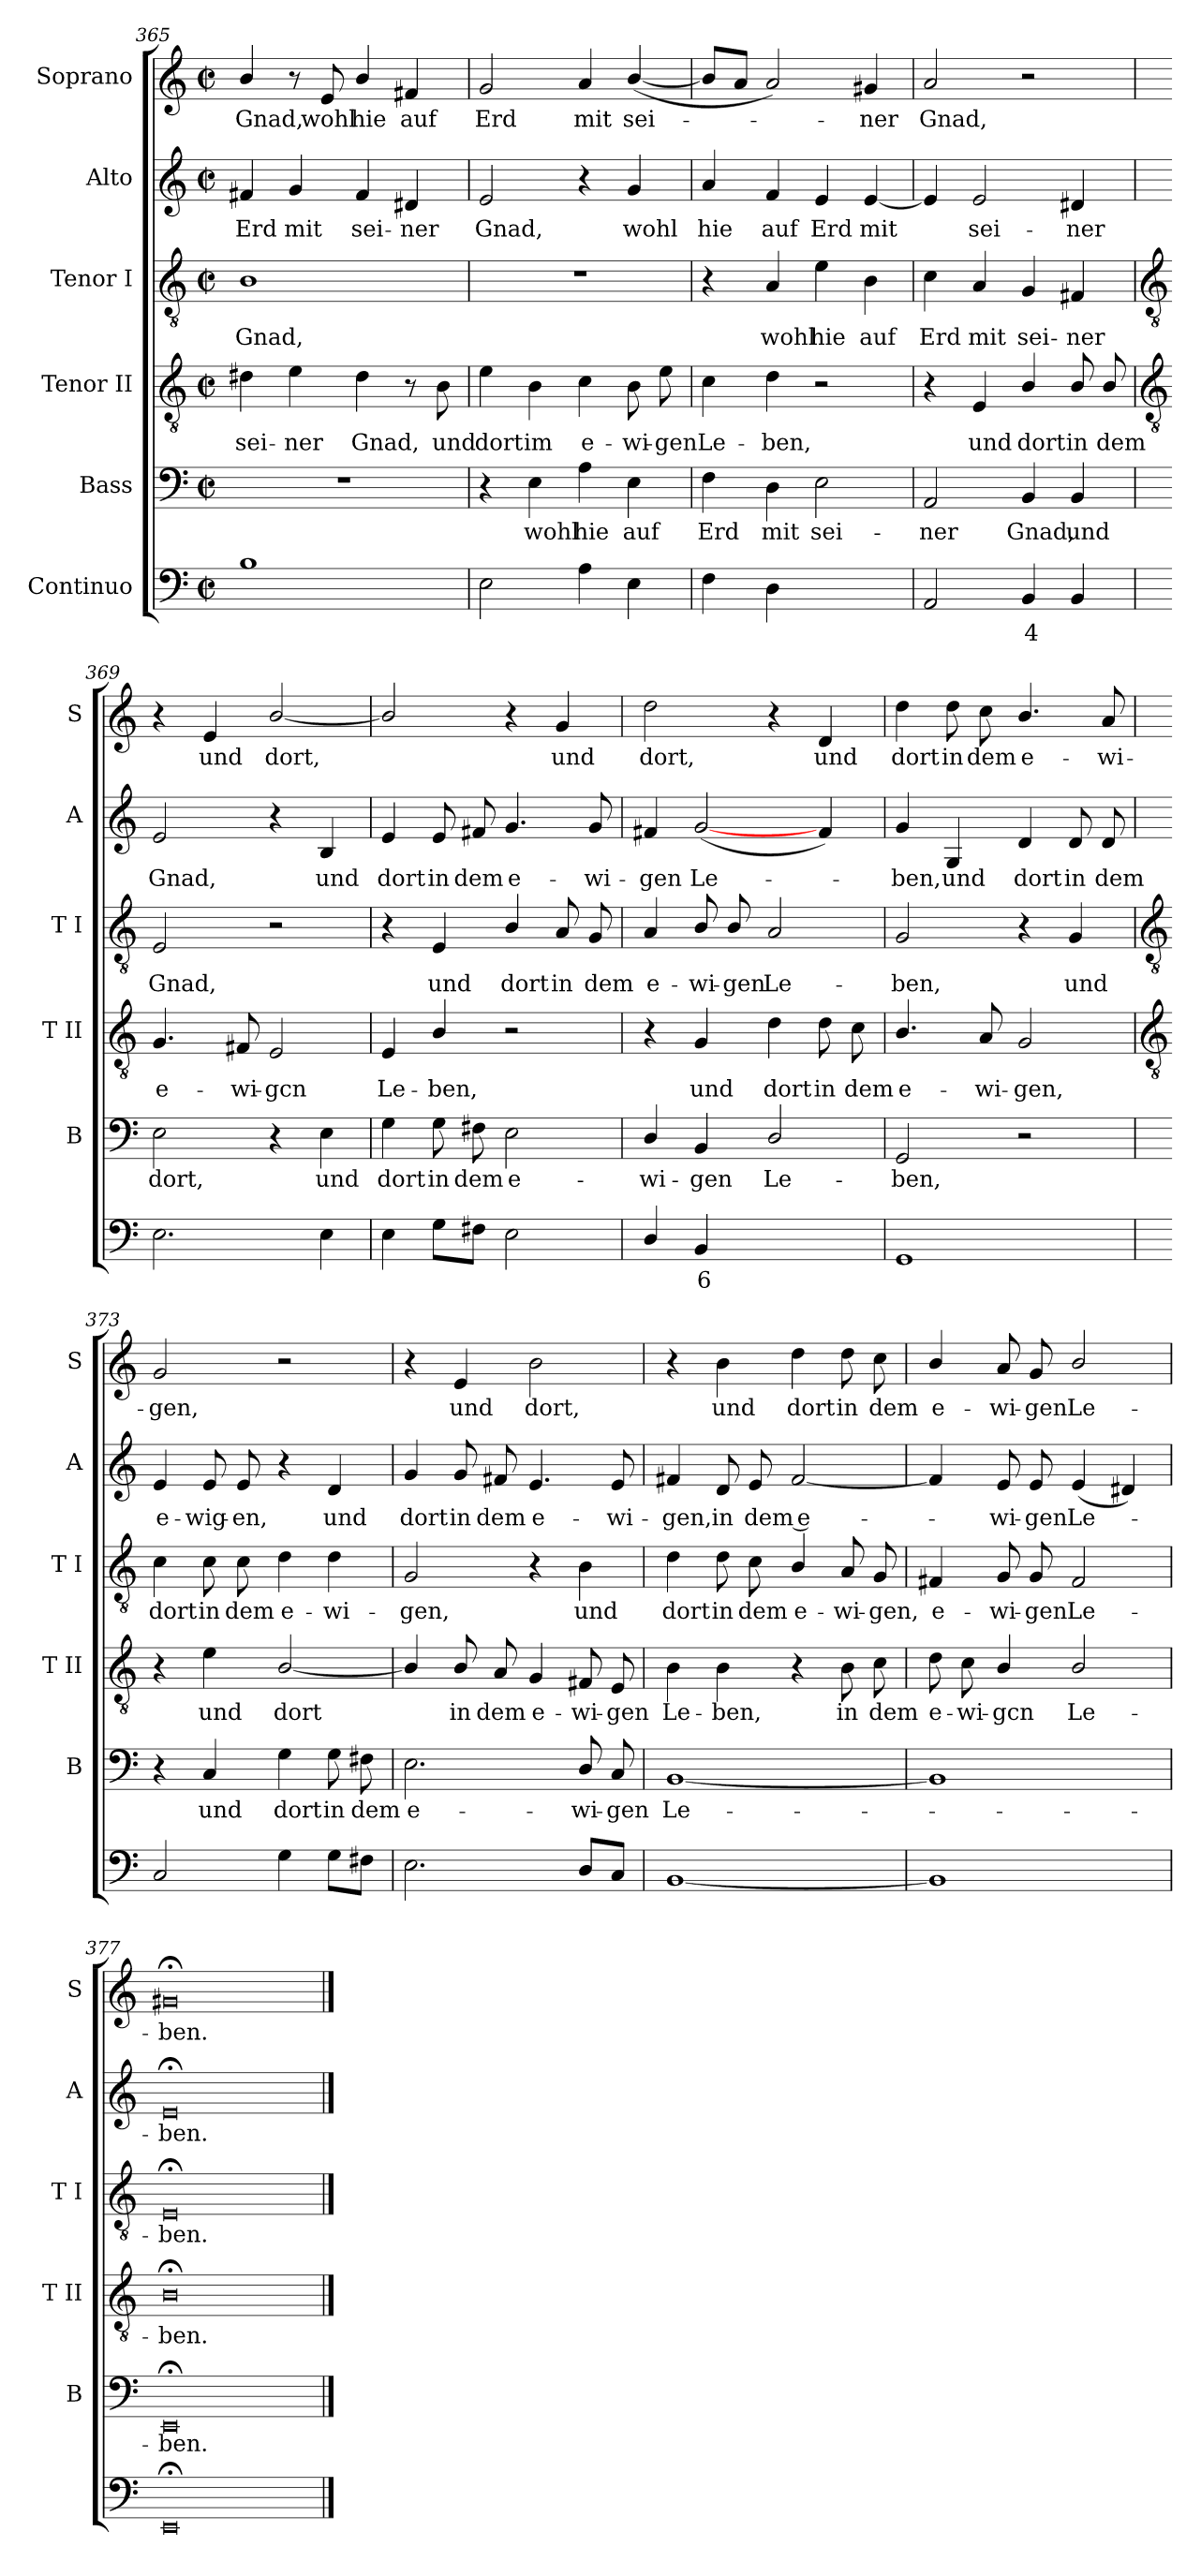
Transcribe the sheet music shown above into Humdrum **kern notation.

**kern	**text	**kern	**text	**kern	**text	**kern	**text	**kern	**text	**kern	**text
*part6	*part6	*part5	*part5	*part4	*part4	*part3	*part3	*part2	*part2	*part1	*part1
*staff6	*staff6	*staff5	*staff5	*staff4	*staff4	*staff3	*staff3	*staff2	*staff2	*staff1	*staff1
*I"Continuo	*	*I"Bass	*	*I"Tenor II	*	*I"Tenor I	*	*I"Alto	*	*I"Soprano	*
*	*	*I'B	*	*I'T II	*	*I'T I	*	*I'A	*	*I'S	*
!!LO:LB:g=z
*clefF4	*	*clefF4	*	*clefGv2	*	*clefGv2	*	*clefG2	*	*clefG2	*
*k[]	*	*k[]	*	*k[]	*	*k[]	*	*k[]	*	*k[]	*
*C:	*	*C:	*	*C:	*	*C:	*	*C:	*	*C:	*
*M2/2	*	*M2/2	*	*M2/2	*	*M2/2	*	*M2/2	*	*M2/2	*
*met(c|)	*	*met(c|)	*	*met(c|)	*	*met(c|)	*	*met(c|)	*	*met(c|)	*
=365	=365	=365	=365	=365	=365	=365	=365	=365	=365	=365	=365
!	!	!	!	!	!LO:LY:b	!	!LO:LY:b	!	!LO:LY:b	!	!LO:LY:b
1B	.	1r	.	4d#X	sei-	1B	Gnad,	4f#X	Erd	4b/	Gnad,
!	!	!	!	!	!LO:LY:b	!	!	!	!LO:LY:b	!	!
.	.	.	.	4e	-ner	.	.	4g	mit	8r	.
!	!	!	!	!	!	!	!	!	!	!	!LO:LY:b
.	.	.	.	.	.	.	.	.	.	8e	wohl
!	!	!	!	!	!LO:LY:b	!	!	!	!LO:LY:b	!	!LO:LY:b
.	.	.	.	4d#	Gnad,	.	.	4f#	sei-	4b/	hie
!	!	!	!	!	!	!	!	!	!LO:LY:b	!	!LO:LY:b
.	.	.	.	8r	.	.	.	4d#X	-ner	4f#X	auf
!	!	!	!	!	!LO:LY:b	!	!	!	!	!	!
.	.	.	.	8B	und	.	.	.	.	.	.
=366	=366	=366	=366	=366	=366	=366	=366	=366	=366	=366	=366
!	!	!	!	!	!LO:LY:b	!	!	!	!LO:LY:b	!	!LO:LY:b
2E	.	4r	.	4e	dort	1r	.	2e	Gnad,	2g	Erd
!	!	!	!LO:LY:b	!	!LO:LY:b	!	!	!	!	!	!
.	.	4E	wohl	4B	im	.	.	.	.	.	.
!	!	!	!LO:LY:b	!	!LO:LY:b	!	!	!	!	!	!LO:LY:b
4A	.	4A	hie	4c	e-	.	.	4r	.	4a	mit
!	!	!	!LO:LY:b	!	!LO:LY:b	!	!	!	!LO:LY:b	!	!LO:LY:b
4E	.	4E	auf	8B	-wi-	.	.	4g	wohl	(<[4b/	sei-
!	!	!	!	!	!LO:LY:b	!	!	!	!	!	!
.	.	.	.	8e	-gen	.	.	.	.	.	.
=367	=367	=367	=367	=367	=367	=367	=367	=367	=367	=367	=367
!	!	!	!LO:LY:b	!	!LO:LY:b	!	!	!	!LO:LY:b	!	!
4F	.	4F	Erd	4c	Le-	4r	.	4a	hie	8bL]	.
.	.	.	.	.	.	.	.	.	.	8aJ	.
!	!	!	!LO:LY:b	!	!LO:LY:b	!	!LO:LY:b	!	!LO:LY:b	!	!
4D	.	4D	mit	4d	-ben,	4A	wohl	4f	auf	2a)	.
!	!LO:LY:b	!	!LO:LY:b	!	!	!	!LO:LY:b	!	!LO:LY:b	!	!
[4Eyy	4	2E	sei-	2r	.	4e	hie	4e	Erd	.	.
!	!	!	!	!	!	!	!LO:LY:b	!	!LO:LY:b	!	!LO:LY:b
4Eyy]	.	.	.	.	.	4B	auf	[4e	mit	4g#X	ner
=368	=368	=368	=368	=368	=368	=368	=368	=368	=368	=368	=368
!	!	!	!LO:LY:b	!	!	!	!LO:LY:b	!	!	!	!LO:LY:b
2AA	.	2AA	-ner	4r	.	4c	Erd	4e]	.	2a	Gnad,
!	!	!	!	!	!LO:LY:b	!	!LO:LY:b	!	!LO:LY:b	!	!
.	.	.	.	4E	und	4A	mit	2e	sei-	.	.
!	!LO:LY:b	!	!LO:LY:b	!	!LO:LY:b	!	!LO:LY:b	!	!	!	!
4BB	4	4BB	Gnad,	4B/	dort	4G	sei-	.	.	2r	.
!	!	!	!LO:LY:b	!	!LO:LY:b	!	!LO:LY:b	!	!LO:LY:b	!	!
4BB	.	4BB	und	8B/	in	4F#X	-ner	4d#X	-ner	.	.
!	!	!	!	!	!LO:LY:b	!	!	!	!	!	!
.	.	.	.	8B/	dem	.	.	.	.	.	.
!!LO:LB:g=z
=369	=369	=369	=369	=369	=369	=369	=369	=369	=369	=369	=369
*	*	*	*	*clefGv2	*	*clefGv2	*	*	*	*	*
!	!	!	!LO:LY:b	!	!LO:LY:b	!	!LO:LY:b	!	!LO:LY:b	!	!
2.E	.	2E	dort,	4.G	e-	2E	Gnad,	2e	Gnad,	4r	.
!	!	!	!	!	!	!	!	!	!	!	!LO:LY:b
.	.	.	.	.	.	.	.	.	.	4e	und
!	!	!	!	!	!LO:LY:b	!	!	!	!	!	!
.	.	.	.	8F#X	-wi-	.	.	.	.	.	.
!	!	!	!	!	!LO:LY:b	!	!	!	!	!	!LO:LY:b
.	.	4r	.	2E	-gcn	2r	.	4r	.	[2b/	dort,
!	!	!	!LO:LY:b	!	!	!	!	!	!LO:LY:b	!	!
4E	.	4E	und	.	.	.	.	4B	und	.	.
=370	=370	=370	=370	=370	=370	=370	=370	=370	=370	=370	=370
!	!	!	!LO:LY:b	!	!LO:LY:b	!	!	!	!LO:LY:b	!	!
4E	.	4G	dort	4E	Le-	4r	.	4e	dort	2b/]	.
!	!	!	!LO:LY:b	!	!LO:LY:b	!	!LO:LY:b	!	!LO:LY:b	!	!
8GL	.	8G	in	4B/	-ben,	4E	und	8e	in	.	.
!	!	!	!LO:LY:b	!	!	!	!	!	!LO:LY:b	!	!
8F#XJ	.	8F#X	dem	.	.	.	.	8f#X	dem	.	.
!	!	!	!LO:LY:b	!	!	!	!LO:LY:b	!	!LO:LY:b	!	!
2E	.	2E	e-	2r	.	4B/	dort	4.g	e-	4r	.
!	!	!	!	!	!	!	!LO:LY:b	!	!	!	!LO:LY:b
.	.	.	.	.	.	8A	in	.	.	4g	und
!	!	!	!	!	!	!	!LO:LY:b	!	!LO:LY:b	!	!
.	.	.	.	.	.	8G	dem	8g	-wi-	.	.
=371	=371	=371	=371	=371	=371	=371	=371	=371	=371	=371	=371
!	!	!	!LO:LY:b	!	!	!	!LO:LY:b	!	!LO:LY:b	!	!LO:LY:b
4D/	.	4D/	-wi-	4r	.	4A	e-	4f#X	-gen	2dd	dort,
!	!LO:LY:b	!	!LO:LY:b	!	!LO:LY:b	!	!LO:LY:b	!	!LO:LY:b	!	!
4BB	6	4BB	-gen	4G	und	8B/	-wi-	(<[2g	Le-	.	.
!	!	!	!	!	!	!	!LO:LY:b	!	!	!	!
.	.	.	.	.	.	8B/	-gen	.	.	.	.
!	!LO:LY:b	!	!LO:LY:b	!	!LO:LY:b	!	!LO:LY:b	!	!	!	!
[4Dyy	4	2D/	Le--	4d	dort	2A	Le-	.	.	4r	.
!	!	!	!	!	!LO:LY:b	!	!	!	!	!	!LO:LY:b
4Dyy]	.	.	.	8d	in	.	.	4f#)	.	4d	und
!	!	!	!	!	!LO:LY:b	!	!	!	!	!	!
.	.	.	.	8c	dem	.	.	.	.	.	.
=372	=372	=372	=372	=372	=372	=372	=372	=372	=372	=372	=372
!	!	!	!LO:LY:b	!	!LO:LY:b	!	!LO:LY:b	!	!LO:LY:b	!	!LO:LY:b
1GG	.	2GG	-ben,	4.B/	e-	2G	-ben,	4g	ben,	4dd	dort
!	!	!	!	!	!	!	!	!	!LO:LY:b	!	!LO:LY:b
.	.	.	.	.	.	.	.	4G	und	8dd	in
!	!	!	!	!	!LO:LY:b	!	!	!	!	!	!LO:LY:b
.	.	.	.	8A	-wi-	.	.	.	.	8cc	dem
!	!	!	!	!	!LO:LY:b	!	!	!	!LO:LY:b	!	!LO:LY:b
.	.	2r	.	2G	-gen,	4r	.	4d	dort	4.b/	e-
!	!	!	!	!	!	!	!LO:LY:b	!	!LO:LY:b	!	!
.	.	.	.	.	.	4G	und	8d	in	.	.
!	!	!	!	!	!	!	!	!	!LO:LY:b	!	!LO:LY:b
.	.	.	.	.	.	.	.	8d	dem	8a	-wi-
!!LO:LB:g=z
=373	=373	=373	=373	=373	=373	=373	=373	=373	=373	=373	=373
*	*	*	*	*clefGv2	*	*clefGv2	*	*	*	*	*
!	!	!	!	!	!	!	!LO:LY:b	!	!LO:LY:b	!	!LO:LY:b
2C	.	4r	.	4r	.	4c	dort	4e	e-	2g	-gen,
!	!	!	!LO:LY:b	!	!LO:LY:b	!	!LO:LY:b	!	!LO:LY:b	!	!
.	.	4C	und	4e	und	8c	in	8e	-wig-	.	.
!	!	!	!	!	!	!	!LO:LY:b	!	!LO:LY:b	!	!
.	.	.	.	.	.	8c	dem	8e	-en,	.	.
!	!	!	!LO:LY:b	!	!LO:LY:b	!	!LO:LY:b	!	!	!	!
4G	.	4G	dort	[2B/	dort	4d	e-	4r	.	2r	.
!	!	!	!LO:LY:b	!	!	!	!LO:LY:b	!	!LO:LY:b	!	!
8GL	.	8G	in	.	.	4d	-wi-	4d	und	.	.
!	!	!	!LO:LY:b	!	!	!	!	!	!	!	!
8F#XJ	.	8F#X	dem	.	.	.	.	.	.	.	.
=374	=374	=374	=374	=374	=374	=374	=374	=374	=374	=374	=374
!	!	!	!LO:LY:b	!	!	!	!LO:LY:b	!	!LO:LY:b	!	!
2.E	.	2.E	e-	4B/]	.	2G	-gen,	4g	dort	4r	.
!	!	!	!	!	!LO:LY:b	!	!	!	!LO:LY:b	!	!LO:LY:b
.	.	.	.	8B/	in	.	.	8g	in	4e	und
!	!	!	!	!	!LO:LY:b	!	!	!	!LO:LY:b	!	!
.	.	.	.	8A	dem	.	.	8f#X	dem	.	.
!	!	!	!	!	!LO:LY:b	!	!	!	!LO:LY:b	!	!LO:LY:b
.	.	.	.	4G	e-	4r	.	4.e	e-	2b	dort,
!	!	!	!LO:LY:b	!	!LO:LY:b	!	!LO:LY:b	!	!	!	!
8DL	.	8D/	-wi-	8F#X	-wi-	4B	und	.	.	.	.
!	!	!	!LO:LY:b	!	!LO:LY:b	!	!	!	!LO:LY:b	!	!
8CJ	.	8C	-gen	8E	-gen	.	.	8e	-wi-	.	.
=375	=375	=375	=375	=375	=375	=375	=375	=375	=375	=375	=375
!	!	!	!LO:LY:b	!	!LO:LY:b	!	!LO:LY:b	!	!LO:LY:b	!	!
[1BB	.	[1BB	Le-	4B	Le-	4d	dort	4f#X	-gen,	4r	.
!	!	!	!	!	!LO:LY:b	!	!LO:LY:b	!	!LO:LY:b	!	!LO:LY:b
.	.	.	.	4B	-ben,	8d	in	8d	in	4b	und
!	!	!	!	!	!	!	!LO:LY:b	!	!LO:LY:b	!	!
.	.	.	.	.	.	8c	dem	8e	dem e-	.	.
!	!	!	!	!	!	!	!LO:LY:b	!	!	!	!LO:LY:b
.	.	.	.	4r	.	4B/	e-	[2f#	.	4dd	dort
!	!	!	!	!	!LO:LY:b	!	!LO:LY:b	!	!	!	!LO:LY:b
.	.	.	.	8B	in	8A	-wi-	.	.	8dd	in
!	!	!	!	!	!LO:LY:b	!	!LO:LY:b	!	!	!	!LO:LY:b
.	.	.	.	8c	dem	8G	-gen,	.	.	8cc	dem
=376	=376	=376	=376	=376	=376	=376	=376	=376	=376	=376	=376
!	!	!	!	!	!LO:LY:b	!	!LO:LY:b	!	!	!	!LO:LY:b
1BB]	.	1BB]	.	8d	e-	4F#X	e-	4f#]	.	4b/	e-
!	!	!	!	!	!LO:LY:b	!	!	!	!	!	!
.	.	.	.	8c	-wi-	.	.	.	.	.	.
!	!	!	!	!	!LO:LY:b	!	!LO:LY:b	!	!LO:LY:b	!	!LO:LY:b
.	.	.	.	4B/	-gcn	8G	-wi-	8e	wi-	8a	-wi-
!	!	!	!	!	!	!	!LO:LY:b	!	!LO:LY:b	!	!LO:LY:b
.	.	.	.	.	.	8G	-gen	8e	-gen	8g	-gen
!	!	!	!	!	!LO:LY:b	!	!LO:LY:b	!	!LO:LY:b	!	!LO:LY:b
.	.	.	.	2B/	Le-	2F#	Le-	(<4e	Le-	2b/	Le-
.	.	.	.	.	.	.	.	4d#X)	.	.	.
=377	=377	=377	=377	=377	=377	=377	=377	=377	=377	=377	=377
!	!	!	!LO:LY:b	!	!LO:LY:b	!	!LO:LY:b	!	!LO:LY:b	!	!LO:LY:b
0EE;<	.	0EE;<	ben.	0B;<	-ben.	0E;<	-ben.	0e;<	ben.	0g#X;<	-ben.
==	==	==	==	==	==	==	==	==	==	==	==
*-	*-	*-	*-	*-	*-	*-	*-	*-	*-	*-	*-
